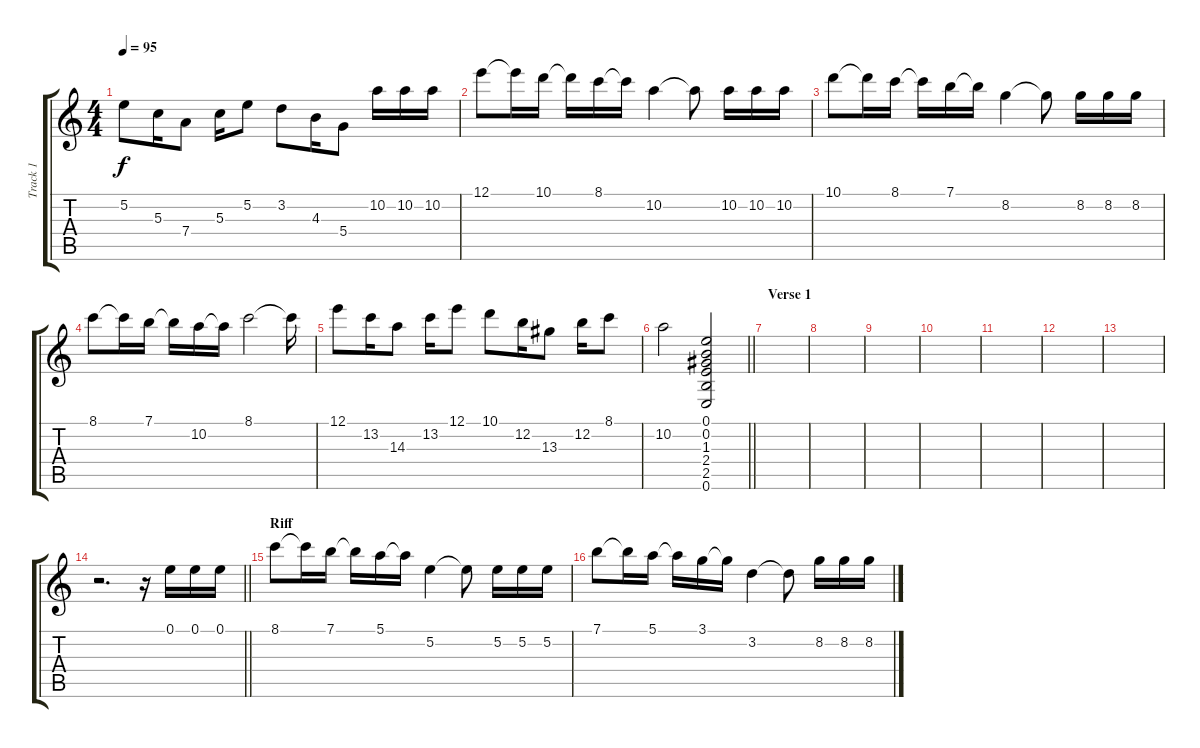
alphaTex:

\track ("Track 1" "Track 1") {instrument overdrivenguitar}
\staff {score tabs}
\tuning (E4 B3 G3 D3 A2 E2) {hide}
\ts (4 4)
\tempo 95
\clef g2
\ks c
5.2.8{dy f} 5.3.16 7.4.8 5.3.16 5.2.8 3.2.8 4.3.16 5.4.8 10.2.16 10.2.16 10.2.16 |
12.1.8 12.1{t}.16 10.1.16 10.1{t}.16 8.1.16 8.1{t}.16 10.2.4 10.2{t}.8 10.2.16 10.2.16 10.2.16 |
10.1.8 10.1{t}.16 8.1.16 8.1{t}.16 7.1.16 7.1{t}.16 8.2.4 8.2{t}.8 8.2.16 8.2.16 8.2.16 |
8.1.8 8.1{t}.16 7.1.16 7.1{t}.16 10.2.16 10.2{t}.16 8.1.2 8.1{t}.16 |
12.1.8 13.2.16 14.3.8 13.2.16 12.1.8 10.1.8 12.2.16 13.3.8 12.2.16 8.1.8 |
\barLineRight lightlight
10.2.2 (0.1 0.2 1.3 2.4 2.5 0.6).2 |
\section ("" "Verse 1")
|
|
|
|
|
|
|
\barLineRight lightlight
r.2{d} r.16 0.1.16 0.1.16 0.1.16 |
\section ("" "Riff")
8.1.8 8.1{t}.16 7.1.16 7.1{t}.16 5.1.16 5.1{t}.16 5.2.4 5.2{t}.8 5.2.16 5.2.16 5.2.16 |
7.1.8 7.1{t}.16 5.1.16 5.1{t}.16 3.1.16 3.1{t}.16 3.2.4 3.2{t}.8 8.2.16 8.2.16 8.2.16
